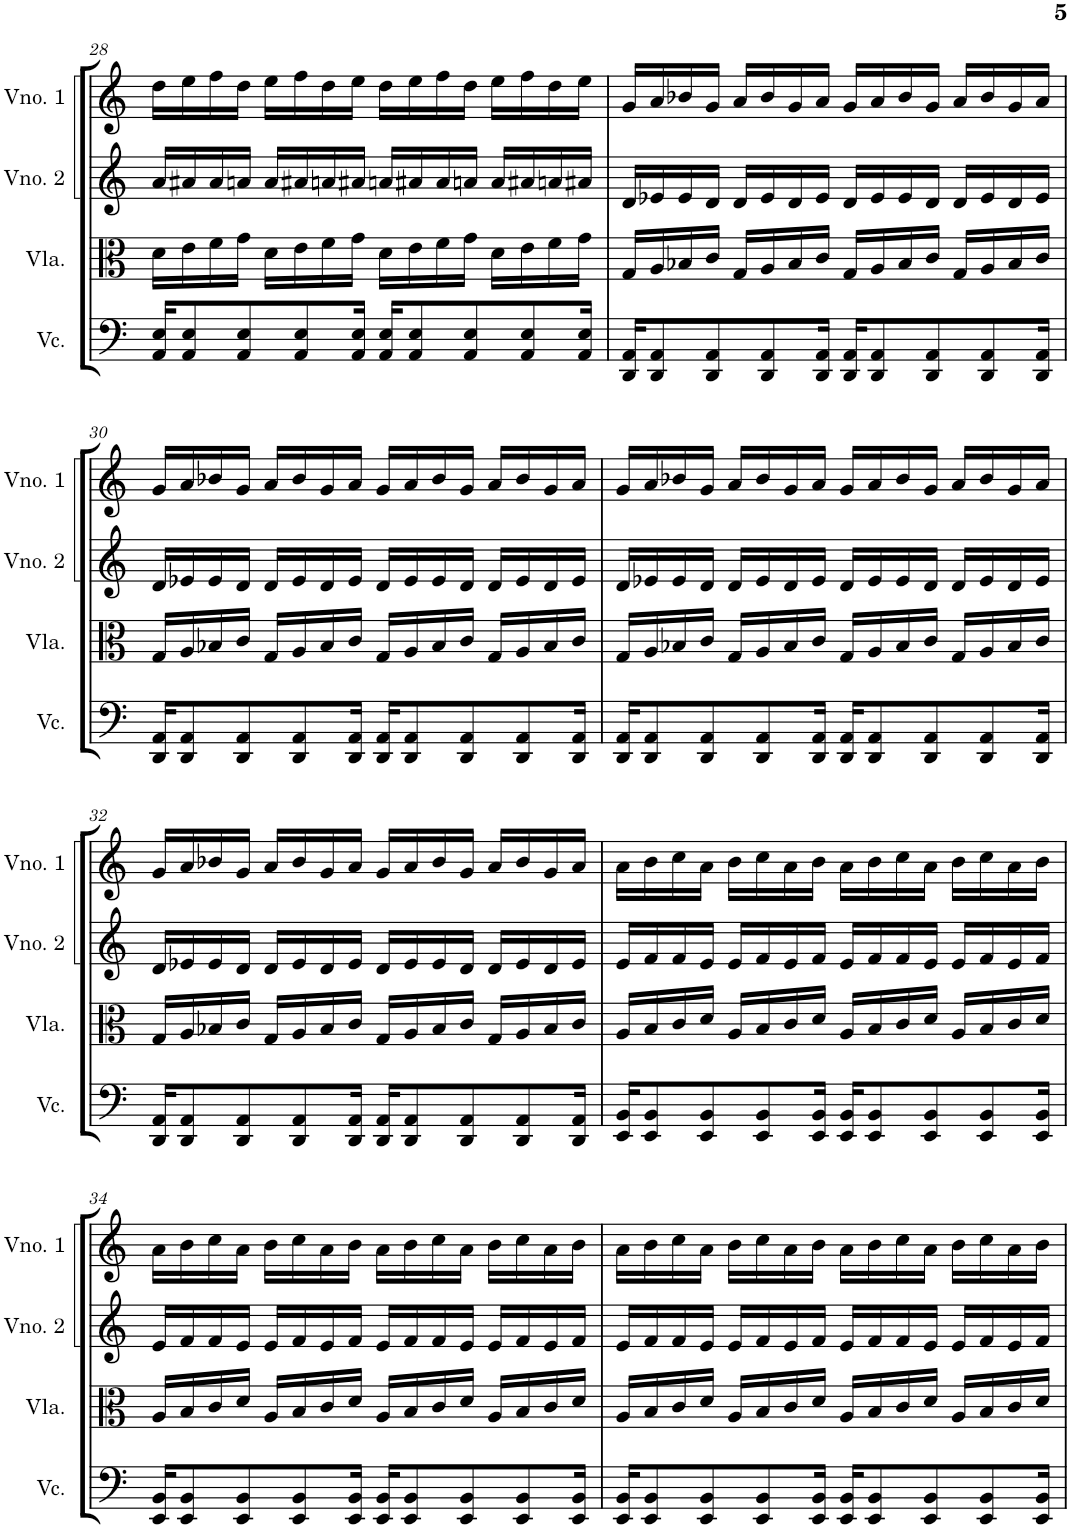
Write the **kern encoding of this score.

**kern	**kern	**kern	**kern
*part4	*part3	*part2	*part1
*staff4	*staff3	*staff2	*staff1
*I"Violoncelo	*I"Viola	*I"Violino 2	*I"Violino 1
*I'Vc.	*I'Vla.	*I'Vno. 2	*I'Vno. 1
!!LO:PB:g=z
*clefF4	*clefC3	*clefG2	*clefG2
*k[]	*k[]	*k[]	*k[]
*M4/4	*M4/4	*M4/4	*M4/4
=28	=28	=28	=28
16AA/ 16E/KL	16d\LL	16a/LL	16dd\LL
8AA/ 8E/	16e\	16a#X/	16ee\
.	16f\	16a#/	16ff\
8AA/ 8E/	16g\JJ	16an/JJ	16dd\JJ
.	16d\LL	16a/LL	16ee\LL
8AA/ 8E/	16e\	16a#X/	16ff\
.	16f\	16an/	16dd\
16AA/ 16E/Jk	16g\JJ	16a#X/JJ	16ee\JJ
16AA/ 16E/KL	16d\LL	16an/LL	16dd\LL
8AA/ 8E/	16e\	16a#X/	16ee\
.	16f\	16a#/	16ff\
8AA/ 8E/	16g\JJ	16an/JJ	16dd\JJ
.	16d\LL	16a/LL	16ee\LL
8AA/ 8E/	16e\	16a#X/	16ff\
.	16f\	16an/	16dd\
16AA/ 16E/Jk	16g\JJ	16a#X/JJ	16ee\JJ
=29	=29	=29	=29
16DD/ 16AA/KL	16G/LL	16d/LL	16g/LL
8DD/ 8AA/	16A/	16e-X/	16a/
.	16B-X/	16e-/	16b-X/
8DD/ 8AA/	16c/JJ	16d/JJ	16g/JJ
.	16G/LL	16d/LL	16a/LL
8DD/ 8AA/	16A/	16e-/	16b-/
.	16B-/	16d/	16g/
16DD/ 16AA/Jk	16c/JJ	16e-/JJ	16a/JJ
16DD/ 16AA/KL	16G/LL	16d/LL	16g/LL
8DD/ 8AA/	16A/	16e-/	16a/
.	16B-/	16e-/	16b-/
8DD/ 8AA/	16c/JJ	16d/JJ	16g/JJ
.	16G/LL	16d/LL	16a/LL
8DD/ 8AA/	16A/	16e-/	16b-/
.	16B-/	16d/	16g/
16DD/ 16AA/Jk	16c/JJ	16e-/JJ	16a/JJ
!!LO:LB:g=z
=30	=30	=30	=30
16DD/ 16AA/KL	16G/LL	16d/LL	16g/LL
8DD/ 8AA/	16A/	16e-X/	16a/
.	16B-X/	16e-/	16b-X/
8DD/ 8AA/	16c/JJ	16d/JJ	16g/JJ
.	16G/LL	16d/LL	16a/LL
8DD/ 8AA/	16A/	16e-/	16b-/
.	16B-/	16d/	16g/
16DD/ 16AA/Jk	16c/JJ	16e-/JJ	16a/JJ
16DD/ 16AA/KL	16G/LL	16d/LL	16g/LL
8DD/ 8AA/	16A/	16e-/	16a/
.	16B-/	16e-/	16b-/
8DD/ 8AA/	16c/JJ	16d/JJ	16g/JJ
.	16G/LL	16d/LL	16a/LL
8DD/ 8AA/	16A/	16e-/	16b-/
.	16B-/	16d/	16g/
16DD/ 16AA/Jk	16c/JJ	16e-/JJ	16a/JJ
=31	=31	=31	=31
16DD/ 16AA/KL	16G/LL	16d/LL	16g/LL
8DD/ 8AA/	16A/	16e-X/	16a/
.	16B-X/	16e-/	16b-X/
8DD/ 8AA/	16c/JJ	16d/JJ	16g/JJ
.	16G/LL	16d/LL	16a/LL
8DD/ 8AA/	16A/	16e-/	16b-/
.	16B-/	16d/	16g/
16DD/ 16AA/Jk	16c/JJ	16e-/JJ	16a/JJ
16DD/ 16AA/KL	16G/LL	16d/LL	16g/LL
8DD/ 8AA/	16A/	16e-/	16a/
.	16B-/	16e-/	16b-/
8DD/ 8AA/	16c/JJ	16d/JJ	16g/JJ
.	16G/LL	16d/LL	16a/LL
8DD/ 8AA/	16A/	16e-/	16b-/
.	16B-/	16d/	16g/
16DD/ 16AA/Jk	16c/JJ	16e-/JJ	16a/JJ
!!LO:LB:g=z
=32	=32	=32	=32
16DD/ 16AA/KL	16G/LL	16d/LL	16g/LL
8DD/ 8AA/	16A/	16e-X/	16a/
.	16B-X/	16e-/	16b-X/
8DD/ 8AA/	16c/JJ	16d/JJ	16g/JJ
.	16G/LL	16d/LL	16a/LL
8DD/ 8AA/	16A/	16e-/	16b-/
.	16B-/	16d/	16g/
16DD/ 16AA/Jk	16c/JJ	16e-/JJ	16a/JJ
16DD/ 16AA/KL	16G/LL	16d/LL	16g/LL
8DD/ 8AA/	16A/	16e-/	16a/
.	16B-/	16e-/	16b-/
8DD/ 8AA/	16c/JJ	16d/JJ	16g/JJ
.	16G/LL	16d/LL	16a/LL
8DD/ 8AA/	16A/	16e-/	16b-/
.	16B-/	16d/	16g/
16DD/ 16AA/Jk	16c/JJ	16e-/JJ	16a/JJ
=33	=33	=33	=33
16EE/ 16BB/KL	16A/LL	16e/LL	16a\LL
8EE/ 8BB/	16B/	16f/	16b\
.	16c/	16f/	16cc\
8EE/ 8BB/	16d/JJ	16e/JJ	16a\JJ
.	16A/LL	16e/LL	16b\LL
8EE/ 8BB/	16B/	16f/	16cc\
.	16c/	16e/	16a\
16EE/ 16BB/Jk	16d/JJ	16f/JJ	16b\JJ
16EE/ 16BB/KL	16A/LL	16e/LL	16a\LL
8EE/ 8BB/	16B/	16f/	16b\
.	16c/	16f/	16cc\
8EE/ 8BB/	16d/JJ	16e/JJ	16a\JJ
.	16A/LL	16e/LL	16b\LL
8EE/ 8BB/	16B/	16f/	16cc\
.	16c/	16e/	16a\
16EE/ 16BB/Jk	16d/JJ	16f/JJ	16b\JJ
!!LO:LB:g=z
=34	=34	=34	=34
16EE/ 16BB/KL	16A/LL	16e/LL	16a\LL
8EE/ 8BB/	16B/	16f/	16b\
.	16c/	16f/	16cc\
8EE/ 8BB/	16d/JJ	16e/JJ	16a\JJ
.	16A/LL	16e/LL	16b\LL
8EE/ 8BB/	16B/	16f/	16cc\
.	16c/	16e/	16a\
16EE/ 16BB/Jk	16d/JJ	16f/JJ	16b\JJ
16EE/ 16BB/KL	16A/LL	16e/LL	16a\LL
8EE/ 8BB/	16B/	16f/	16b\
.	16c/	16f/	16cc\
8EE/ 8BB/	16d/JJ	16e/JJ	16a\JJ
.	16A/LL	16e/LL	16b\LL
8EE/ 8BB/	16B/	16f/	16cc\
.	16c/	16e/	16a\
16EE/ 16BB/Jk	16d/JJ	16f/JJ	16b\JJ
=35	=35	=35	=35
16EE/ 16BB/KL	16A/LL	16e/LL	16a\LL
8EE/ 8BB/	16B/	16f/	16b\
.	16c/	16f/	16cc\
8EE/ 8BB/	16d/JJ	16e/JJ	16a\JJ
.	16A/LL	16e/LL	16b\LL
8EE/ 8BB/	16B/	16f/	16cc\
.	16c/	16e/	16a\
16EE/ 16BB/Jk	16d/JJ	16f/JJ	16b\JJ
16EE/ 16BB/KL	16A/LL	16e/LL	16a\LL
8EE/ 8BB/	16B/	16f/	16b\
.	16c/	16f/	16cc\
8EE/ 8BB/	16d/JJ	16e/JJ	16a\JJ
.	16A/LL	16e/LL	16b\LL
8EE/ 8BB/	16B/	16f/	16cc\
.	16c/	16e/	16a\
16EE/ 16BB/Jk	16d/JJ	16f/JJ	16b\JJ
=	=	=	=
*-	*-	*-	*-
